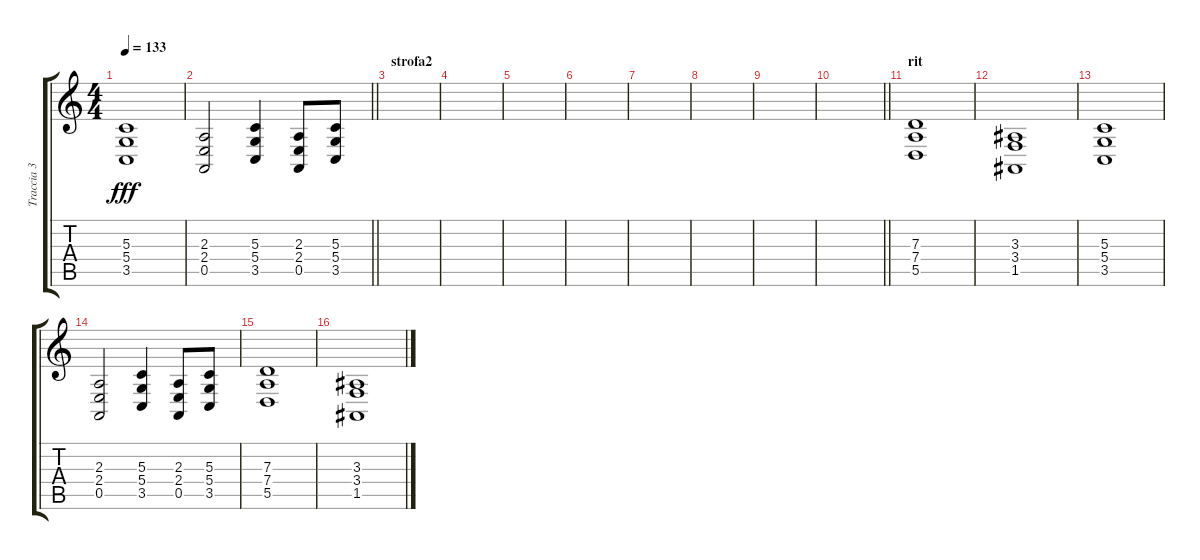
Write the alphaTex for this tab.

\track ("Traccia 3" "Traccia 3") {instrument stringensemble1}
\staff {score tabs}
\tuning (E4 B3 G3 D3 A2 E2) {hide}
\ts (4 4)
\tempo 133
\clef g2
\ks c
(5.3 5.4 3.5).1{dy fff} |
\barLineRight lightlight
(2.3 2.4 0.5).2 (5.3 5.4 3.5).4 (2.3 2.4 0.5).8 (5.3 5.4 3.5).8 |
\section ("" "strofa2")
|
|
|
|
|
|
|
\barLineRight lightlight
|
\section ("" "rit")
(7.3 7.4 5.5).1{volume 12} |
(3.3 3.4 1.5).1 |
(5.3 5.4 3.5).1 |
(2.3 2.4 0.5).2 (5.3 5.4 3.5).4 (2.3 2.4 0.5).8 (5.3 5.4 3.5).8 |
(7.3 7.4 5.5).1{volume 12} |
(3.3 3.4 1.5).1
